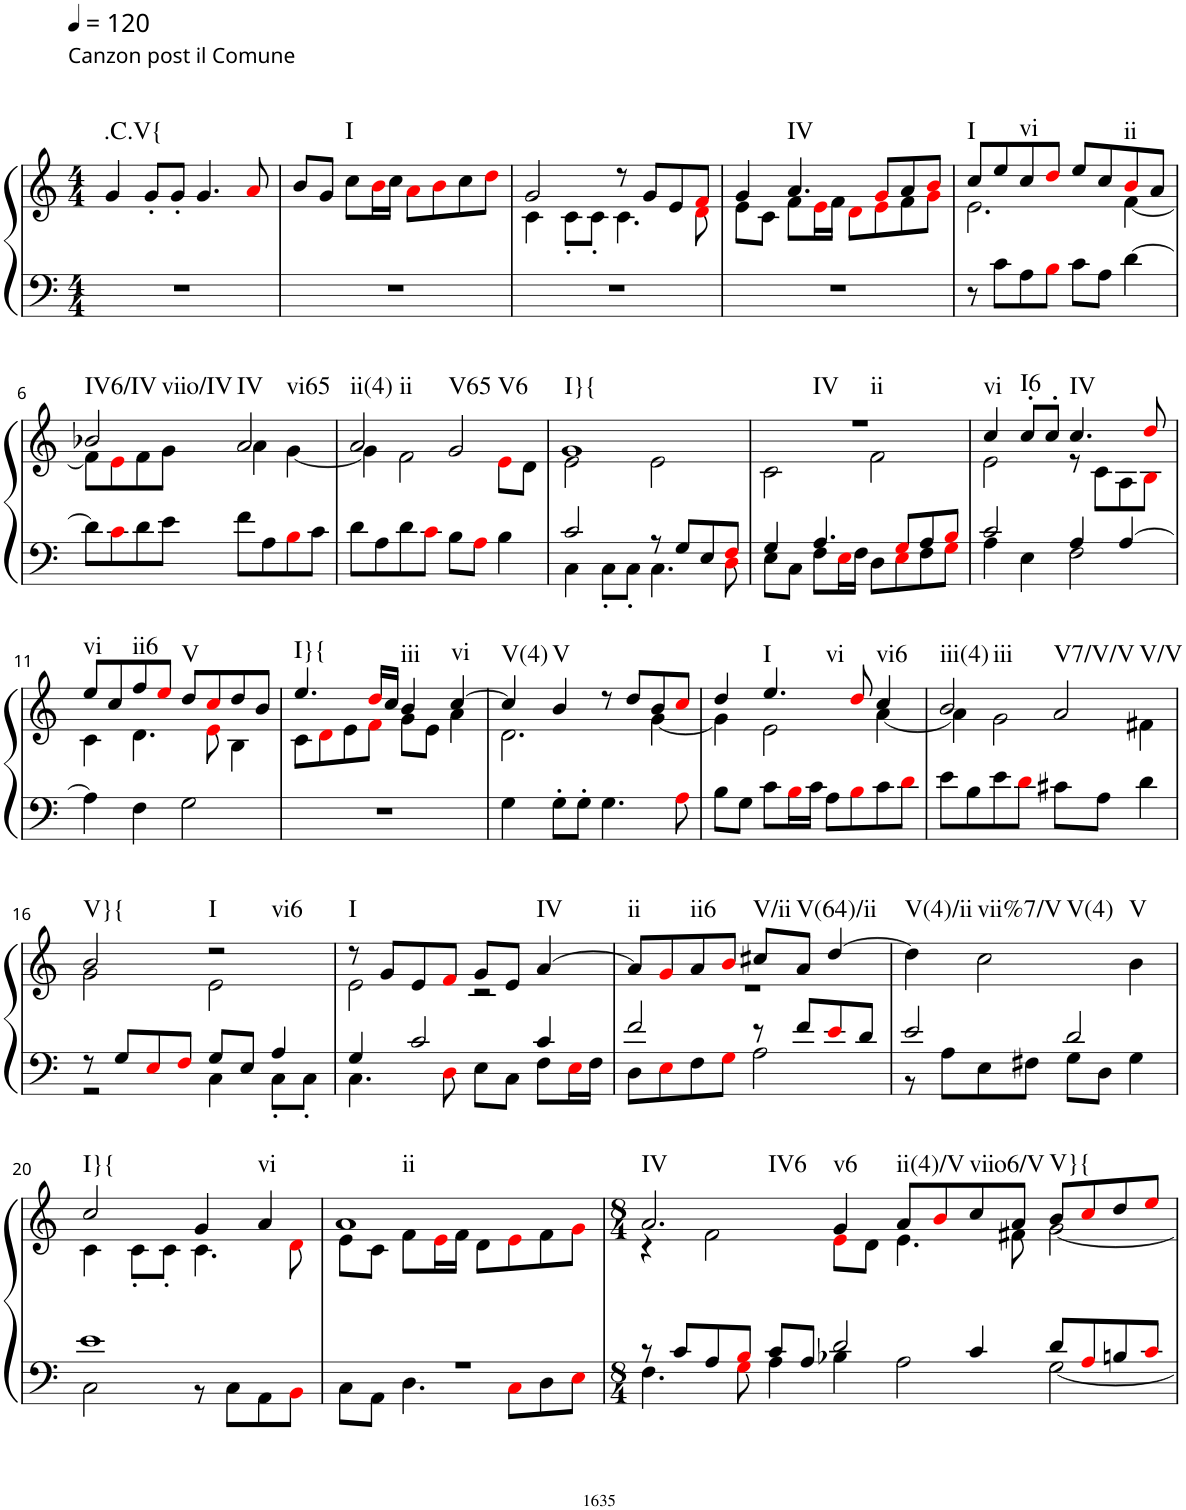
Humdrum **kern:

**kern	**kern	**harte
*part1	*part1	*part1
*staff2	*staff1	*
*I"Organ	*	*
*clefF4	*clefG2	*
*k[]	*k[]	*
*M4/4	*M4/4	*
*MM120	*MM120	*
=1	=1	=1
!	!LO:TX:a:t=Canzon post il Comune	!LO:H:kt=.C.V{
1r	4g/	N
.	8g'/L	.
.	8g'/J	.
.	4.g/	.
.	8ai/	.
=2	=2	=2
1r	8b/L	.
.	8g/J	.
!	!	!LO:H:kt=I
.	8cc\L	N
.	16bi\L	.
.	16cc\JJ	.
.	8ai\L	.
.	8bi\	.
.	8cc\	.
.	8ddi\J	.
=3	=3	=3
*	*^	*
1r	2g/	4c\	.
.	.	8c'\L	.
.	.	8c'\J	.
.	8r	4.c\	.
.	8g/L	.	.
.	8e/	.	.
.	8fi/J	8di\	.
=4	=4	=4	=4
1r	4g/	8e\L	.
.	.	8c\J	.
!	!	!	!LO:H:kt=IV
.	4.a/	8f\L	N
.	.	16ei\L	.
.	.	16f\JJ	.
.	.	8di\L	.
.	8gi/L	8ei\	.
.	8a/	8f\	.
.	8bi/J	8gi\J	.
=5	=5	=5	=5
!	!	!	!LO:H:kt=I
8r	8cc/L	2.e\	N
8c\L	8ee/	.	.
!	!	!	!LO:H:kt=vi
8A\	8cc/	.	N
8Bi\J	8ddi/J	.	.
8c\L	8ee/L	.	.
8A\J	8cc/	.	.
!	!	!	!LO:H:kt=ii
[4d\	8bi/	[4f\	N
.	8a/J	.	.
!!LO:LB:g=z	!!
=6	=6	=6	=6
!	!	!	!LO:H:n=1:kt=IV6/IV
!	!	!	!LO:H:n=2:kt=viio/IV
8d\L]	2b-X/	8f\L]	N N
8ci\	.	8ei\	.
8d\	.	8f\	.
8e\J	.	8g\J	.
!	!	!	!LO:H:n=1:kt=IV
!	!	!	!LO:H:n=2:kt=vi65
8f\L	2a/	4a\	N N
8A\	.	.	.
8Bi\	.	[4g\	.
8c\J	.	.	.
=7	=7	=7	=7
!	!	!	!LO:H:n=1:kt=ii(4)
!	!	!	!LO:H:n=2:kt=ii
8d\L	2a/	4g\]	N N
8A\	.	.	.
8d\	.	2f\	.
8ci\J	.	.	.
!	!	!	!LO:H:n=1:kt=V65
!	!	!	!LO:H:n=2:kt=V6
8B\L	2g/	.	N N
8Ai\J	.	.	.
4B\	.	8ei\L	.
.	.	8d\J	.
=8	=8	=8	=8
*^	*	*	*
!	!	!	!	!LO:H:kt=I}{
2c/	4C\	1g	2e\	N
.	8C'\L	.	.	.
.	8C'\J	.	.	.
8r	4.C\	.	2e\	.
8G/L	.	.	.	.
8E/	.	.	.	.
8Fi/J	8Di\	.	.	.
=9	=9	=9	=9	=9
!	!	!	!	!LO:H:n=1:kt=IV
!	!	!	!	!LO:H:n=2:kt=ii
4G/	8E\L	1r	2c\	N N
.	8C\J	.	.	.
4.A/	8F\L	.	.	.
.	16Ei\L	.	.	.
.	16F\JJ	.	.	.
.	8D\L	.	2f\	.
8Gi/L	8Ei\	.	.	.
8A/	8F\	.	.	.
8Bi/J	8Gi\J	.	.	.
=10	=10	=10	=10	=10
!	!	!	!	!LO:H:kt=vi
2c/	4A\	4cc/	2e\	N
!	!	!	!	!LO:H:kt=I6
.	4E\	8cc'/L	.	N
.	.	8cc'/J	.	.
!	!	!	!	!LO:H:kt=IV
4A/	2F\	4.cc/	8r	N
.	.	.	8c\L	.
[4A/	.	.	8A\	.
.	.	8ddi/	8Bi\J	.
*v	*v	*	*	*
!!LO:LB:g=z	!!
=11	=11	=11	=11
!	!	!	!LO:H:kt=vi
4A\]	8ee/L	4c\	N
.	8cc/	.	.
!	!	!	!LO:H:kt=ii6
4F\	8ff/	4.d\	N
.	8eei/J	.	.
!	!	!	!LO:H:kt=V
2G\	8dd/L	.	N
.	8cci/	8ei\	.
.	8dd/	4B\	.
.	8b/J	.	.
=12	=12	=12	=12
!	!	!	!LO:H:kt=I}{
1r	4.ee/	8c\L	N
.	.	8di\	.
.	.	8e\	.
.	16ddi/LL	8fi\J	.
.	16cc/JJ	.	.
!	!	!	!LO:H:kt=iii
.	4b/	8g\L	N
.	.	8e\J	.
!	!	!	!LO:H:kt=vi
.	[4cc/	4a\	N
=13	=13	=13	=13
!	!	!	!LO:H:kt=V(4)
4G\	4cc/]	2.d\	N
!	!	!	!LO:H:kt=V
8G'\L	4b/	.	N
8G'\J	.	.	.
4.G\	8r	.	.
.	8dd/L	.	.
.	8b/	[4g\	.
8Ai\	8cci/J	.	.
=14	=14	=14	=14
8B\L	4dd/	4g\]	.
8G\J	.	.	.
!	!	!	!LO:H:n=1:kt=I
!	!	!	!LO:H:n=2:kt=vi
8c\L	4.ee/	2e\	N N
16Bi\L	.	.	.
16c\JJ	.	.	.
8A\L	.	.	.
8Bi\	8ddi/	.	.
!	!	!	!LO:H:kt=vi6
8c\	4cc/	[4a\	N
8di\J	.	.	.
=15	=15	=15	=15
!	!	!	!LO:H:n=1:kt=iii(4)
!	!	!	!LO:H:n=2:kt=iii
8e\L	2b/	4a\]	N N
8B\	.	.	.
8e\	.	2g\	.
8di\J	.	.	.
!	!	!	!LO:H:n=1:kt=V7/V/V
!	!	!	!LO:H:n=2:kt=V/V
8c#X\L	2a/	.	N N
8A\J	.	.	.
4d\	.	4f#X\	.
!!LO:LB:g=z	!!
=16	=16	=16	=16
*^	*	*	*
!	!	!	!	!LO:H:kt=V}{
8r	2r	2b/	2g\	N
8G/L	.	.	.	.
8Ei/	.	.	.	.
8Fi/J	.	.	.	.
!	!	!	!	!LO:H:n=1:kt=I
!	!	!	!	!LO:H:n=2:kt=vi6
8G/L	4C\	2r	2e\	N N
8E/J	.	.	.	.
4A/	8C'\L	.	.	.
.	8C'\J	.	.	.
=17	=17	=17	=17	=17
!	!	!	!	!LO:H:kt=I
4G/	4.C\	8r	2e\	N
.	.	8g/L	.	.
2c/	.	8e/	.	.
.	8Di\	8fi/J	.	.
.	8E\L	8g/L	2r	.
.	8C\J	8e/J	.	.
!	!	!	!	!LO:H:kt=IV
4c/	8F\L	[4a/	.	N
.	16Ei\L	.	.	.
.	16F\JJ	.	.	.
=18	=18	=18	=18	=18
!	!	!	!	!LO:H:kt=ii
2f/	8D\L	8a/L]	1r	N
.	8Ei\	8gi/	.	.
!	!	!	!	!LO:H:kt=ii6
.	8F\	8a/	.	N
.	8Gi\J	8bi/J	.	.
!	!	!	!	!LO:H:kt=V/ii
8r	2A\	8cc#X/L	.	N
!	!	!	!	!LO:H:kt=V(64)/ii
8f/L	.	8a/J	.	N
8ei/	.	[4dd/	.	.
8d/J	.	.	.	.
*	*	*v	*v	*
=19	=19	=19	=19
!	!	!	!LO:H:kt=V(4)/ii
2e/	8r	4dd\]	N
.	8A\L	.	.
!	!	!	!LO:H:n=1:kt=vii%7/V
!	!	!	!LO:H:n=2:kt=V(4)
.	8E\	2cc\	N N
.	8F#X\J	.	.
2d/	8G\L	.	.
.	8D\J	.	.
!	!	!	!LO:H:kt=V
.	4G\	4b\	N
!!LO:LB:g=z
=20	=20	=20	=20
*	*	*^	*
!	!	!	!	!LO:H:kt=I}{
1e	2C\	2cc/	4c\	N
.	.	.	8c'\L	.
.	.	.	8c'\J	.
.	8r	4g/	4.c\	.
.	8C\L	.	.	.
!	!	!	!	!LO:H:kt=vi
.	8AA\	4a/	.	N
.	8BBi\J	.	8di\	.
=21	=21	=21	=21	=21
!	!	!	!	!LO:H:kt=ii
1r	8C\L	1a	8e\L	N
.	8AA\J	.	8c\J	.
.	4.D\	.	8f\L	.
.	.	.	16ei\L	.
.	.	.	16f\JJ	.
.	.	.	8d\L	.
.	8Ci\L	.	8ei\	.
.	8D\	.	8f\	.
.	8Ei\J	.	8gi\J	.
=22	=22	=22	=22	=22
*M8/4	*	*M8/4	*	*
!	!	!	!	!LO:H:n=1:kt=IV
!	!	!	!	!LO:H:n=2:kt=IV6
8r	4.F\	2.a/	4r	N N
8c/L	.	.	.	.
8A/	.	.	2f\	.
8Bi/J	8Gi\	.	.	.
8c/L	4A\	.	.	.
8A/J	.	.	.	.
!	!	!	!	!LO:H:kt=v6
2d/	4B-X\	4g/	8ei\L	N
.	.	.	8d\J	.
!	!	!	!	!LO:H:kt=ii(4)/V
.	2A\	8a/L	4.e\	N
.	.	8bi/	.	.
!	!	!	!	!LO:H:kt=viio6/V
4c/	.	8cc/	.	N
.	.	8a/J	8f#X\	.
!	!	!	!	!LO:H:kt=V}{
8d/L	[2G\	8b/L	[2g\	N
8Ai/	.	8cci/	.	.
8Bn/	.	8dd/	.	.
8ci/J	.	8eei/J	.	.
*v	*v	*	*	*
*	*v	*v	*
=	=	=
*-	*-	*-
